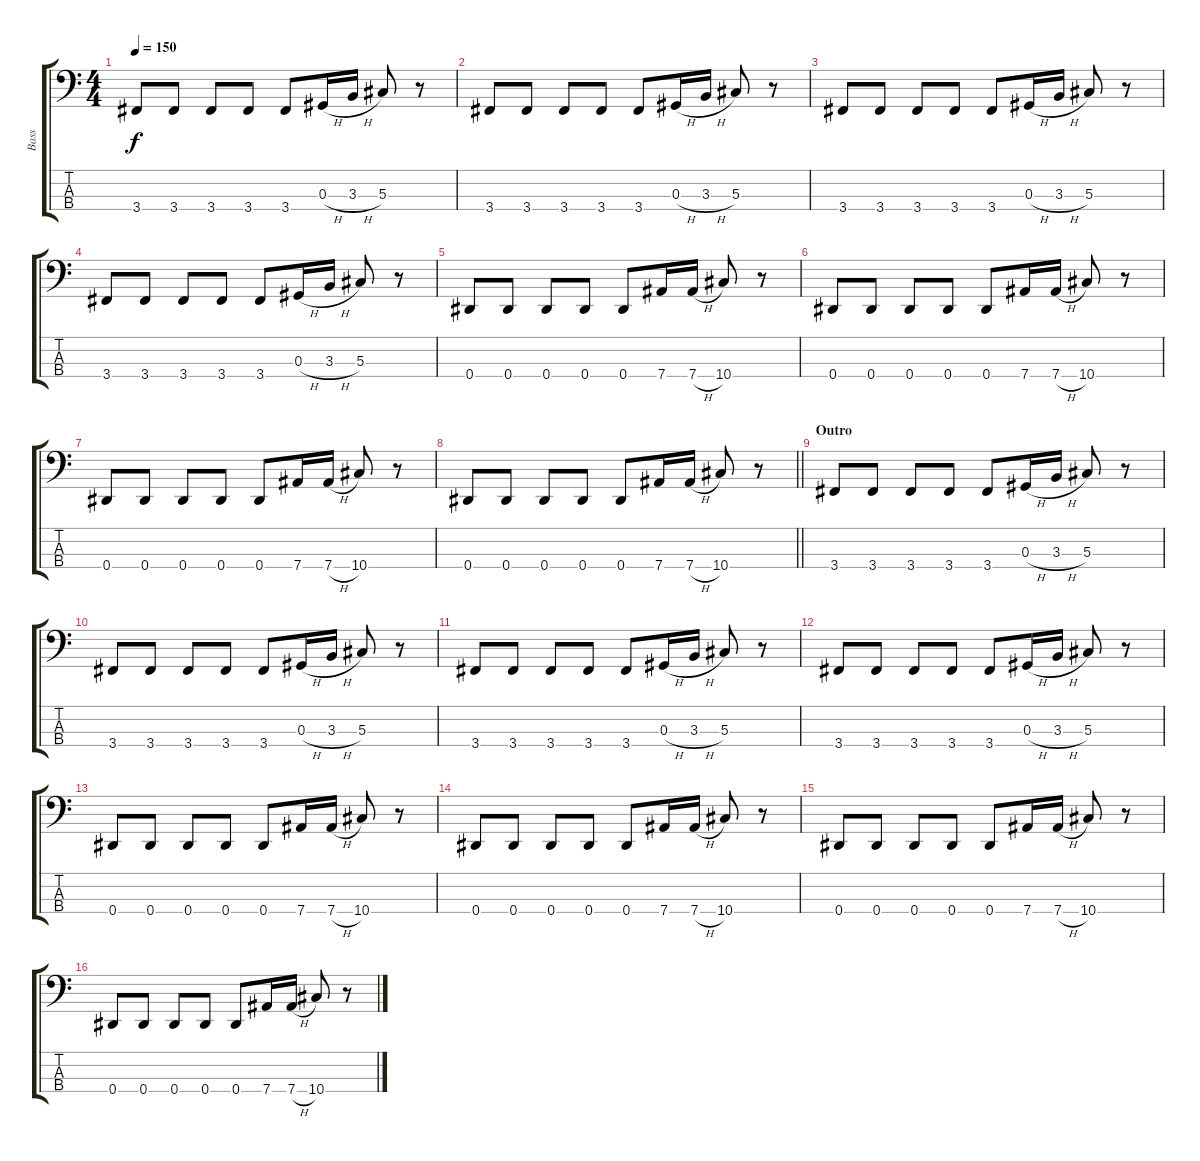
\track ("Bass" "Bass") {instrument slapbass2 bank 255}
\staff {score tabs}
\tuning (Gb2 Db2 Ab1 Eb1) {hide}
\ts (4 4)
\tempo 150
\clef f4
\ks c
3.4.8{dy f} 3.4.8 3.4.8 3.4.8 3.4.8 0.3{h}.16 3.3{h}.16 5.3.8 r.8 |
3.4.8 3.4.8 3.4.8 3.4.8 3.4.8 0.3{h}.16 3.3{h}.16 5.3.8 r.8 |
3.4.8 3.4.8 3.4.8 3.4.8 3.4.8 0.3{h}.16 3.3{h}.16 5.3.8 r.8 |
3.4.8 3.4.8 3.4.8 3.4.8 3.4.8 0.3{h}.16 3.3{h}.16 5.3.8 r.8 |
0.4.8 0.4.8 0.4.8 0.4.8 0.4.8 7.4.16 7.4{h}.16 10.4.8 r.8 |
0.4.8 0.4.8 0.4.8 0.4.8 0.4.8 7.4.16 7.4{h}.16 10.4.8 r.8 |
0.4.8 0.4.8 0.4.8 0.4.8 0.4.8 7.4.16 7.4{h}.16 10.4.8 r.8 |
\barLineRight lightlight
0.4.8 0.4.8 0.4.8 0.4.8 0.4.8 7.4.16 7.4{h}.16 10.4.8 r.8 |
\section ("" "Outro")
3.4.8 3.4.8 3.4.8 3.4.8 3.4.8 0.3{h}.16 3.3{h}.16 5.3.8 r.8 |
3.4.8 3.4.8 3.4.8 3.4.8 3.4.8 0.3{h}.16 3.3{h}.16 5.3.8 r.8 |
3.4.8 3.4.8 3.4.8 3.4.8 3.4.8 0.3{h}.16 3.3{h}.16 5.3.8 r.8 |
3.4.8 3.4.8 3.4.8 3.4.8 3.4.8 0.3{h}.16 3.3{h}.16 5.3.8 r.8 |
0.4.8 0.4.8 0.4.8 0.4.8 0.4.8 7.4.16 7.4{h}.16 10.4.8 r.8 |
0.4.8 0.4.8 0.4.8 0.4.8 0.4.8 7.4.16 7.4{h}.16 10.4.8 r.8 |
0.4.8 0.4.8 0.4.8 0.4.8 0.4.8 7.4.16 7.4{h}.16 10.4.8 r.8 |
0.4.8 0.4.8 0.4.8 0.4.8 0.4.8 7.4.16 7.4{h}.16 10.4.8 r.8
